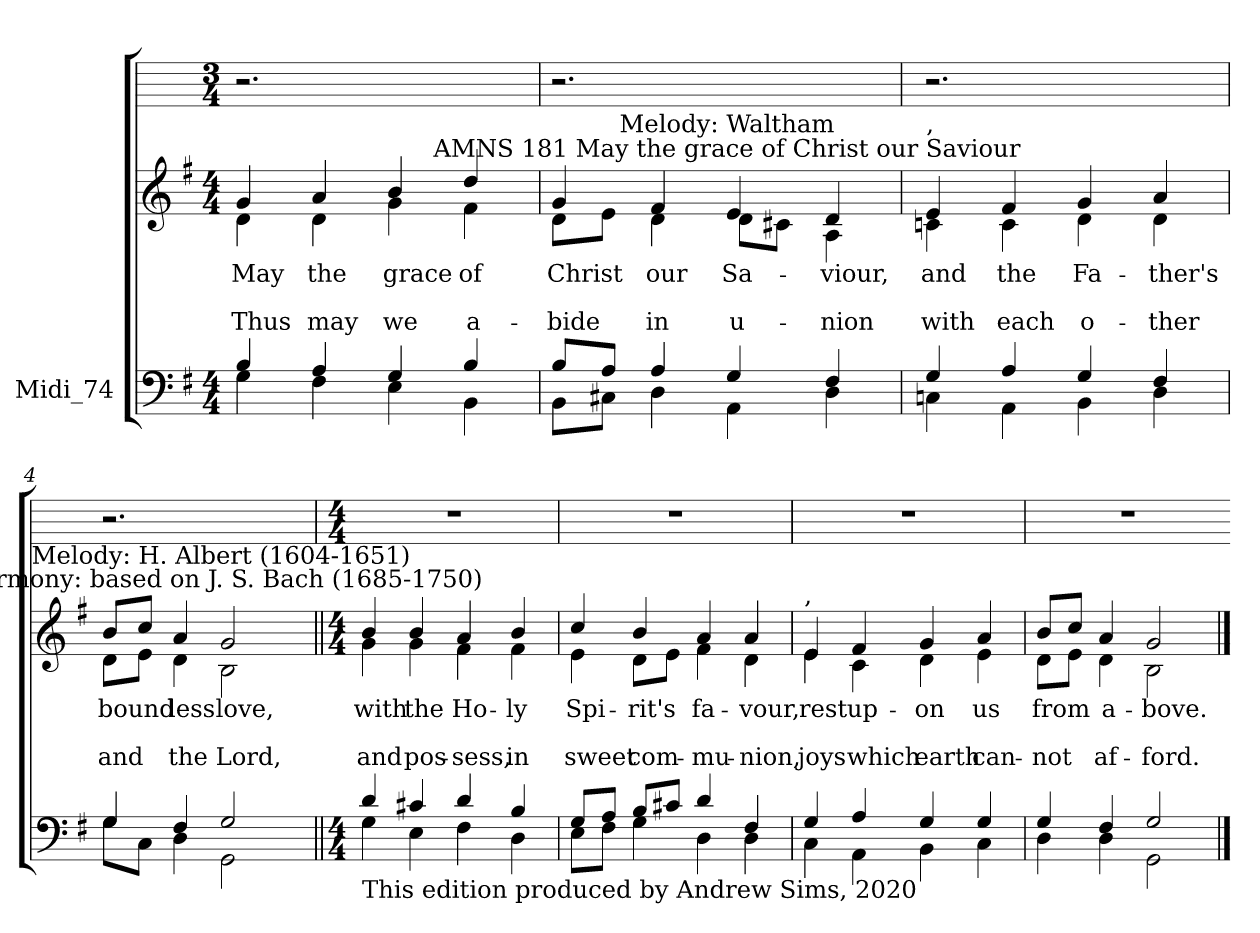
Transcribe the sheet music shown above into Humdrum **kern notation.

**kern	**kern	**text	**text	**text	**kern
*part3	*part2	*part2	*part2	*part2	*part1
*staff3	*staff2	*staff2	*staff2	*staff2	*staff1
*I"Midi_74	*	*	*	*	*
*clefF4	*clefG2	*	*	*	*
*k[f#]	*k[f#]	*	*	*	*
*G:	*G:	*	*	*	*
*M4/4	*M4/4	*	*	*	*M3/4
=1	=1	=1	=1	=1	=1
*^	*	*	*	*	*
!	!	!LO:TX:a:cj:t=John Newton\n(1725-1807)	!	!	!	!
!	!	!	!LO:LY:b	!	!LO:LY:b	!
*	*	*^	*	*	*	*
4B/	4G\	4g/	4d\	May	.	Thus	2.r
!	!	!	!	!LO:LY:b	!	!LO:LY:b	!
4A/	4F#\	4a/	4d\	the	.	may	.
!	!	!	!	!LO:LY:b	!	!LO:LY:b	!
4G/	4E\	4b/	4g\	grace	.	we	.
!	!	!	!	!LO:LY:b	!	!LO:LY:b	!
4B/	4BB\	4dd/	4f#\	of	.	a-	4ryy
=2	=2	=2	=2	=2	=2	=2	=2
!	!	!	!	!LO:LY:b	!	!LO:LY:b	!
8B/L	8BB\L	4g/	8d\L	-Christ	.	bide	2.r
8A/J	8C#X\J	.	8e\J	.	.	.	.
!	!	!	!	!LO:LY:b	!	!LO:LY:b	!
4A/	4D\	4f#/	4d\	our	.	in	.
!	!	!LO:TX:a:cj:t=AMNS 181 May the grace of Christ our Saviour	!	!	!	!	!
!	!	!LO:TX:a:cj:t=Melody&colon; Waltham	!	!	!	!	!
!	!	!	!	!LO:LY:b	!	!LO:LY:b	!
4G/	4AA\	4e/	8d\L	Sa-	.	-u-	.
.	.	.	8c#X\J	.	.	.	.
!	!	!	!	!LO:LY:b	!	!LO:LY:b	!
4F#/	4D\	4d/	4A\	-viour,	.	nion	4ryy
=3	=3	=3	=3	=3	=3	=3	=3
!	!	!LO:TX:a:t=,	!	!	!	!	!
!	!	!	!	!LO:LY:b	!	!LO:LY:b	!
4G/	4Cn\	4e/	4cn\	and	.	with	2.r
!	!	!	!	!LO:LY:b	!	!LO:LY:b	!
4A/	4AA\	4f#/	4c\	the	.	each	.
!	!	!	!	!LO:LY:b	!	!LO:LY:b	!
4G/	4BB\	4g/	4d\	Fa-	.	-o-	.
!	!	!	!	!LO:LY:b	!	!LO:LY:b	!
4F#/	4D\	4a/	4d\	-ther's	.	ther	4ryy
=4	=4	=4	=4	=4	=4	=4	=4
!	!	!	!	!LO:LY:b	!	!LO:LY:b	!
4G/	8G\L	8b/L	8d\L	bound	.	and	2.r
.	8C\J	8cc/J	8e\J	.	.	.	.
!	!	!	!	!LO:LY:b	!	!LO:LY:b	!
4F#/	4D\	4a/	4d\	less	.	the	.
!	!	!LO:TX:a:cj:t=Melody&colon; H. Albert (1604-1651)\nHarmony&colon; based on J. S. Bach (1685-1750)	!	!	!	!	!
!	!	!	!	!LO:LY:b	!	!LO:LY:b	!
2G/	2GG\	2g/	2B\	love,	.	Lord,	.
.	.	.	.	.	.	.	4ryy
!!LO:LB:g=z
=5||	=5||	=5||	=5||	=5	=5	=5	=5
*M4/4	*	*M4/4	*	*	*	*	*M4/4
!LO:TX:b:t=This edition produced by Andrew Sims, 2020	!	!	!	!	!	!	!
!	!	!	!	!LO:LY:b	!	!LO:LY:b	!
4d/	4G\	4b/	4g\	with	.	and	1r
!	!	!	!	!LO:LY:b	!	!LO:LY:b	!
4c#X/	4E\	4b/	4g\	the	.	pos-	.
!	!	!	!	!LO:LY:b	!	!LO:LY:b	!
4d/	4F#\	4a/	4f#\	-Ho-	.	-sess,	.
!	!	!	!	!LO:LY:b	!	!LO:LY:b	!
4B/	4D\	4b/	4f#\	ly	.	in	.
=6	=6	=6	=6	=6	=6	=6	=6
!	!	!	!	!LO:LY:b	!	!LO:LY:b	!
8G/L	8E\L	4cc/	4e\	Spi-	.	-sweet	1r
8A/J	8F#\J	.	.	.	.	.	.
!	!	!	!	!LO:LY:b	!	!LO:LY:b	!
8B/L	4G\	4b/	8d\L	rit's	.	com-	.
8c#X/J	.	.	8e\J	.	.	.	.
!	!	!	!	!LO:LY:b	!	!LO:LY:b	!
4d/	4D\	4a/	4f#\	-fa-	.	-mu-	.
!	!	!	!	!LO:LY:b	!	!LO:LY:b	!
4F#/	4D\	4a/	4d\	-vour,	.	nion,	.
=7	=7	=7	=7	=7	=7	=7	=7
!	!	!LO:TX:a:t=,	!	!	!	!	!
!	!	!	!	!LO:LY:b	!	!LO:LY:b	!
4G/	4C\	4e/	4e\	rest	.	joys	1r
!	!	!	!	!LO:LY:b	!	!LO:LY:b	!
4A/	4AA\	4f#/	4c\	up-	.	-which	.
!	!	!	!	!LO:LY:b	!	!LO:LY:b	!
4G/	4BB\	4g/	4d\	on	.	earth	.
!	!	!	!	!LO:LY:b	!	!LO:LY:b	!
4G/	4C\	4a/	4e\	us	.	can-	.
=8	=8	=8	=8	=8	=8	=8	=8
!	!	!	!	!LO:LY:b	!	!LO:LY:b	!
4G/	4D\	8b/L	8d\L	-from	.	not	1r
.	.	8cc/J	8e\J	.	.	.	.
!	!	!	!	!LO:LY:b	!	!LO:LY:b	!
4F#/	4D\	4a/	4d\	a-	.	-af-	.
!	!	!	!	!LO:LY:b	!	!LO:LY:b	!
2G/	2GG\	2g/	2B\	-bove.	.	ford.	.
*v	*v	*	*	*	*	*	*
*	*v	*v	*	*	*	*
==	==	=	=	=	=
*-	*-	*-	*-	*-	*-
